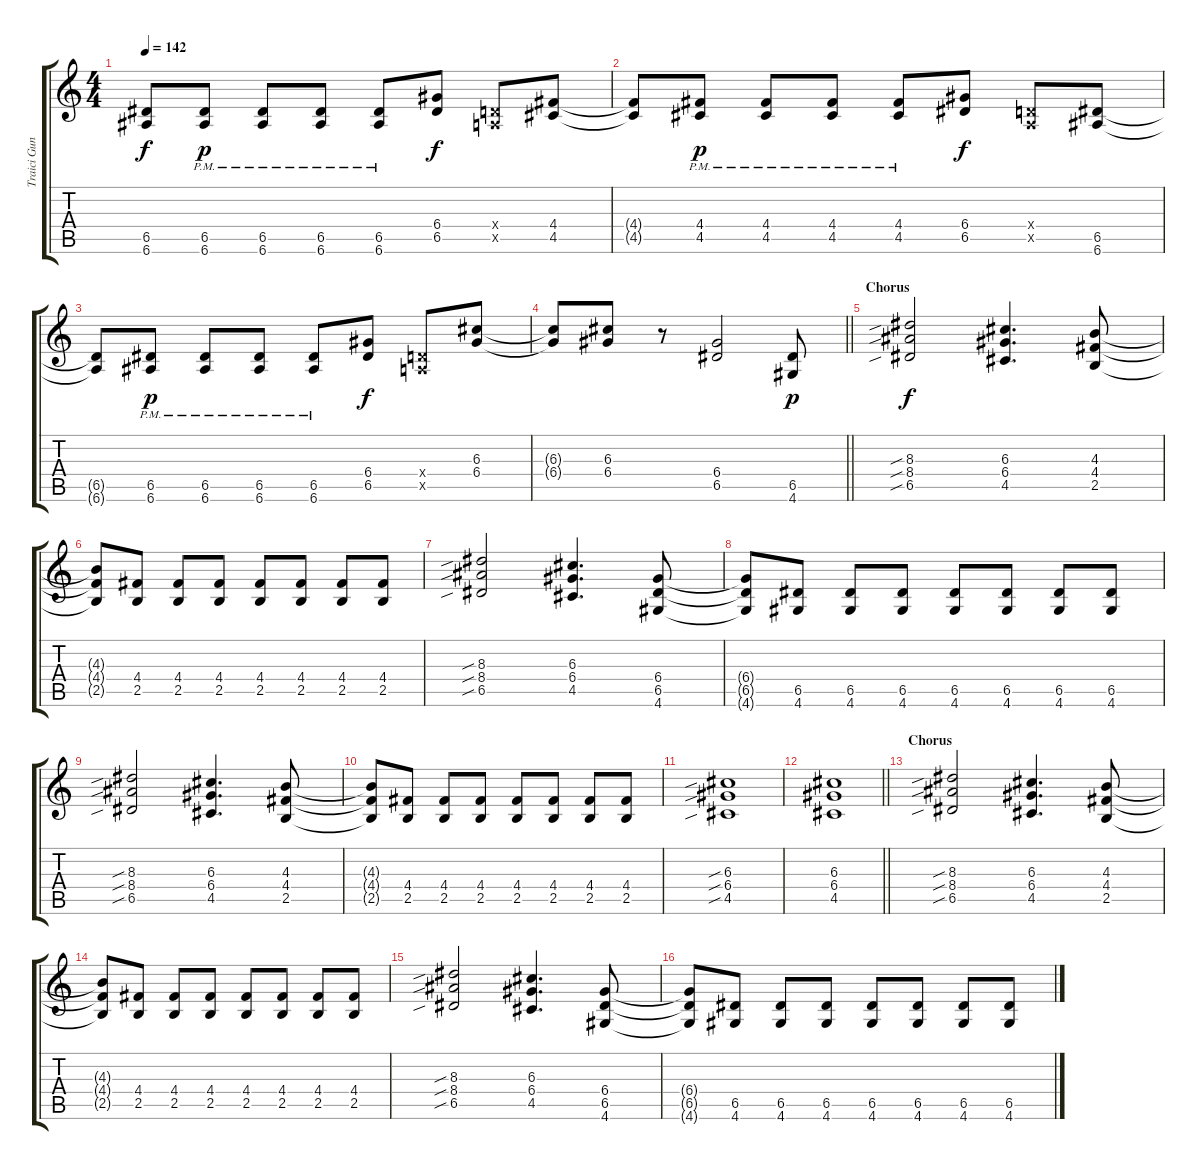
\track ("Traici Guns" "Traici Gun") {instrument overdrivenguitar}
\staff {score tabs}
\tuning (E4 B3 G3 D3 A2 E2) {hide}
\ts (4 4)
\tempo 142
\clef g2
\ks c
(6.5{t} 6.6{t}).8{dy f} (6.5{pm} 6.6{pm}).8{dy p} (6.5{pm} 6.6{pm}).8 (6.5{pm} 6.6{pm}).8 (6.5{pm} 6.6{pm}).8 (6.4 6.5).8{dy f} (0.4{x} 0.5{x}).8 (4.4 4.5).8 |
(4.4{t} 4.5{t}).8 (4.4{pm} 4.5{pm}).8{dy p} (4.4{pm} 4.5{pm}).8 (4.4{pm} 4.5{pm}).8 (4.4{pm} 4.5{pm}).8 (6.4 6.5).8{dy f} (0.4{x} 0.5{x}).8 (6.5 6.6).8 |
(6.5{t} 6.6{t}).8 (6.5{pm} 6.6{pm}).8{dy p} (6.5{pm} 6.6{pm}).8 (6.5{pm} 6.6{pm}).8 (6.5{pm} 6.6{pm}).8 (6.4 6.5).8{dy f} (0.4{x} 0.5{x}).8 (6.3 6.4).8 |
\barLineRight lightlight
(6.3{t} 6.4{t}).8 (6.3 6.4).8 r.8 (6.4 6.5).2 (6.5 4.6).8{dy p} |
\section ("" "Chorus")
(8.3{sib} 8.4{sib} 6.5{sib}).2{dy f volume 11} (6.3 6.4 4.5).4{d} (4.3 4.4 2.5).8 |
(4.3{t} 4.4{t} 2.5{t}).8 (4.4 2.5).8 (4.4 2.5).8 (4.4 2.5).8 (4.4 2.5).8 (4.4 2.5).8 (4.4 2.5).8 (4.4 2.5).8 |
(8.3{sib} 8.4{sib} 6.5{sib}).2 (6.3 6.4 4.5).4{d} (6.4 6.5 4.6).8 |
(6.4{t} 6.5{t} 4.6{t}).8 (6.5 4.6).8 (6.5 4.6).8 (6.5 4.6).8 (6.5 4.6).8 (6.5 4.6).8 (6.5 4.6).8 (6.5 4.6).8 |
(8.3{sib} 8.4{sib} 6.5{sib}).2 (6.3 6.4 4.5).4{d} (4.3 4.4 2.5).8 |
(4.3{t} 4.4{t} 2.5{t}).8 (4.4 2.5).8 (4.4 2.5).8 (4.4 2.5).8 (4.4 2.5).8 (4.4 2.5).8 (4.4 2.5).8 (4.4 2.5).8 |
(6.3{sib} 6.4{sib} 4.5{sib}).1 |
\barLineRight lightlight
(6.3 6.4 4.5).1 |
\section ("" "Chorus")
(8.3{sib} 8.4{sib} 6.5{sib}).2{volume 11} (6.3 6.4 4.5).4{d} (4.3 4.4 2.5).8 |
(4.3{t} 4.4{t} 2.5{t}).8 (4.4 2.5).8 (4.4 2.5).8 (4.4 2.5).8 (4.4 2.5).8 (4.4 2.5).8 (4.4 2.5).8 (4.4 2.5).8 |
(8.3{sib} 8.4{sib} 6.5{sib}).2 (6.3 6.4 4.5).4{d} (6.4 6.5 4.6).8 |
(6.4{t} 6.5{t} 4.6{t}).8 (6.5 4.6).8 (6.5 4.6).8 (6.5 4.6).8 (6.5 4.6).8 (6.5 4.6).8 (6.5 4.6).8 (6.5 4.6).8
